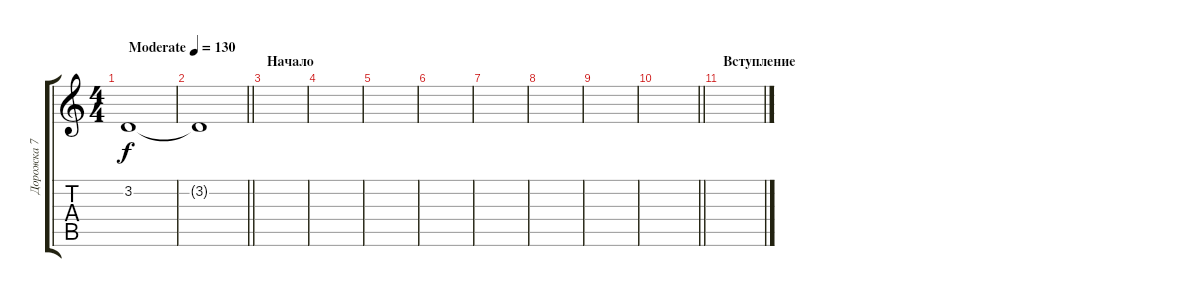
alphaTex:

\track ("Дорожка 7" "Дорожка 7") {instrument seashore}
\staff {score tabs}
\tuning (E4 B3 G3 D3 A2 E2) {hide}
\ts (4 4)
\tempo (130 "Moderate")
\clef g2
\ks c
3.2.1{dy f instrument seashore} |
\barLineRight lightlight
3.2{t}.1 |
\section ("" "Начало")
|
|
|
|
|
|
|
\barLineRight lightlight
|
\section ("" "Вступление")
